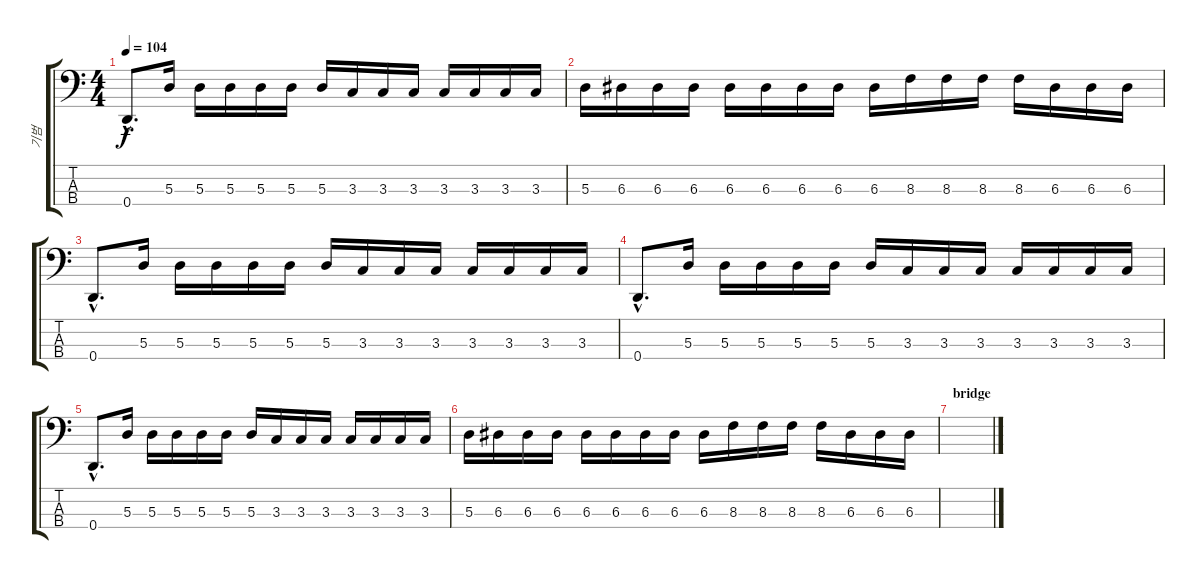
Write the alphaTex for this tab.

\track ("기범" "기범") {instrument electricbassfinger}
\staff {score tabs}
\tuning (G2 D2 A1 D1) {hide}
\ts (4 4)
\tempo 104
\clef f4
\ks c
0.4{hac}.8{d dy f} 5.3.16 5.3.16 5.3.16 5.3.16 5.3.16 5.3.16 3.3.16 3.3.16 3.3.16 3.3.16 3.3.16 3.3.16 3.3.16 |
5.3.16 6.3.16 6.3.16 6.3.16 6.3.16 6.3.16 6.3.16 6.3.16 6.3.16 8.3.16 8.3.16 8.3.16 8.3.16 6.3.16 6.3.16 6.3.16 |
0.4{hac}.8{d} 5.3.16 5.3.16 5.3.16 5.3.16 5.3.16 5.3.16 3.3.16 3.3.16 3.3.16 3.3.16 3.3.16 3.3.16 3.3.16 |
0.4{hac}.8{d} 5.3.16 5.3.16 5.3.16 5.3.16 5.3.16 5.3.16 3.3.16 3.3.16 3.3.16 3.3.16 3.3.16 3.3.16 3.3.16 |
0.4{hac}.8{d} 5.3.16 5.3.16 5.3.16 5.3.16 5.3.16 5.3.16 3.3.16 3.3.16 3.3.16 3.3.16 3.3.16 3.3.16 3.3.16 |
5.3.16 6.3.16 6.3.16 6.3.16 6.3.16 6.3.16 6.3.16 6.3.16 6.3.16 8.3.16 8.3.16 8.3.16 8.3.16 6.3.16 6.3.16 6.3.16 |
\section ("" "bridge")
